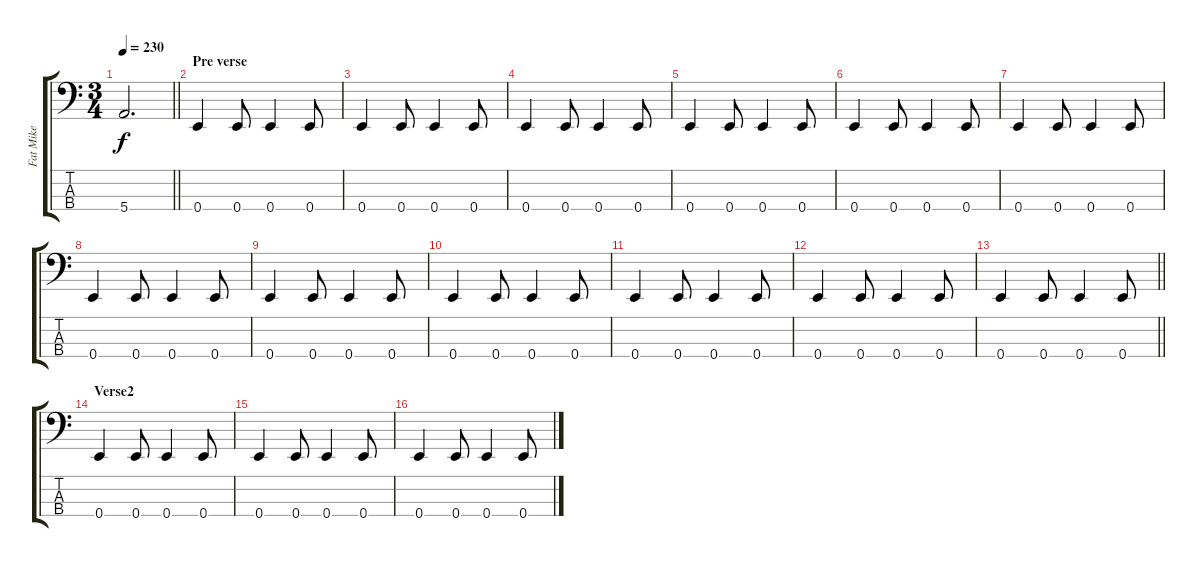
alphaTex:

\track ("Fat Mike" "Fat Mike") {instrument electricbasspick}
\staff {score tabs}
\tuning (G2 D2 A1 E1) {hide}
\ts (3 4)
\tempo 230
\clef f4
\barLineRight lightlight
\ks c
5.4{t}.2{d dy f} |
\section ("" "Pre verse")
0.4.4 0.4.8 0.4.4 0.4.8 |
0.4.4 0.4.8 0.4.4 0.4.8 |
0.4.4 0.4.8 0.4.4 0.4.8 |
0.4.4 0.4.8 0.4.4 0.4.8 |
0.4.4 0.4.8 0.4.4 0.4.8 |
0.4.4 0.4.8 0.4.4 0.4.8 |
0.4.4 0.4.8 0.4.4 0.4.8 |
0.4.4 0.4.8 0.4.4 0.4.8 |
0.4.4 0.4.8 0.4.4 0.4.8 |
0.4.4 0.4.8 0.4.4 0.4.8 |
0.4.4 0.4.8 0.4.4 0.4.8 |
\barLineRight lightlight
0.4.4 0.4.8 0.4.4 0.4.8 |
\section ("" "Verse2")
0.4.4 0.4.8 0.4.4 0.4.8 |
0.4.4 0.4.8 0.4.4 0.4.8 |
0.4.4 0.4.8 0.4.4 0.4.8
